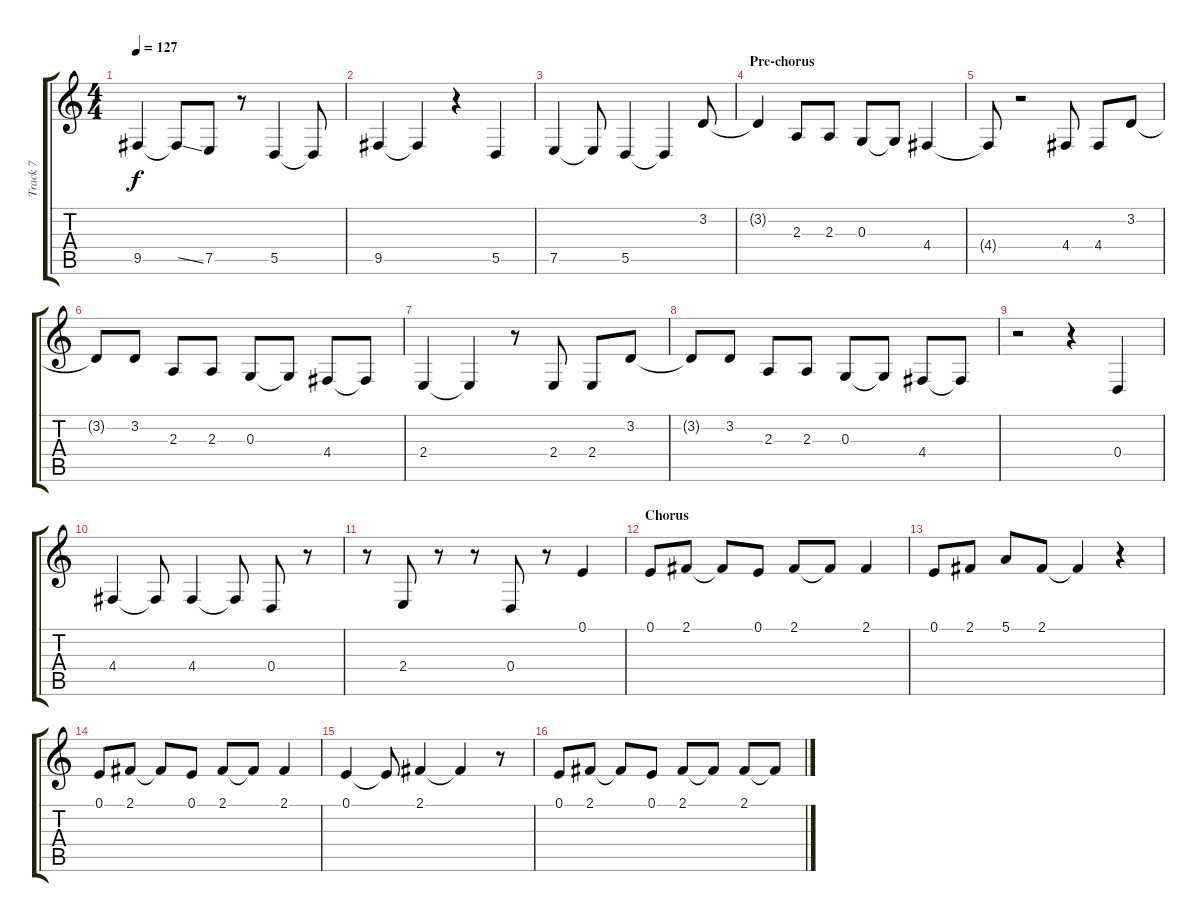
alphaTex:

\track ("Track 7" "Track 7") {instrument violin}
\staff {score tabs}
\tuning (E4 B3 G3 D3 A2 E2) {hide}
\ts (4 4)
\tempo 127
\clef g2
\ks c
9.5.4{dy f} 9.5{ss t}.8 7.5.8 r.8 5.5.4 5.5{t}.8 |
9.5.4 9.5{t}.4 r.4 5.5.4 |
7.5.4 7.5{t}.8 5.5.4 5.5{t}.4 3.2.8 |
\section ("" "Pre-chorus")
3.2{t}.4 2.3.8 2.3.8 0.3.8 0.3{t}.8 4.4.4 |
4.4{t}.8 r.2 4.4.8 4.4.8 3.2.8 |
3.2{t}.8 3.2.8 2.3.8 2.3.8 0.3.8 0.3{t}.8 4.4.8 4.4{t}.8 |
2.4.4 2.4{t}.4 r.8 2.4.8 2.4.8 3.2.8 |
3.2{t}.8 3.2.8 2.3.8 2.3.8 0.3.8 0.3{t}.8 4.4.8 4.4{t}.8 |
r.2 r.4 0.4.4 |
4.4.4 4.4{t}.8 4.4.4 4.4{t}.8 0.4.8 r.8 |
r.8 2.4.8 r.8 r.8 0.4.8 r.8 0.1.4 |
\section ("" "Chorus")
0.1.8 2.1.8 2.1{t}.8 0.1.8 2.1.8 2.1{t}.8 2.1.4 |
0.1.8 2.1.8 5.1.8 2.1.8 2.1{t}.4 r.4 |
0.1.8 2.1.8 2.1{t}.8 0.1.8 2.1.8 2.1{t}.8 2.1.4 |
0.1.4 0.1{t}.8 2.1.4 2.1{t}.4 r.8 |
0.1.8 2.1.8 2.1{t}.8 0.1.8 2.1.8 2.1{t}.8 2.1.8 2.1{t}.8
